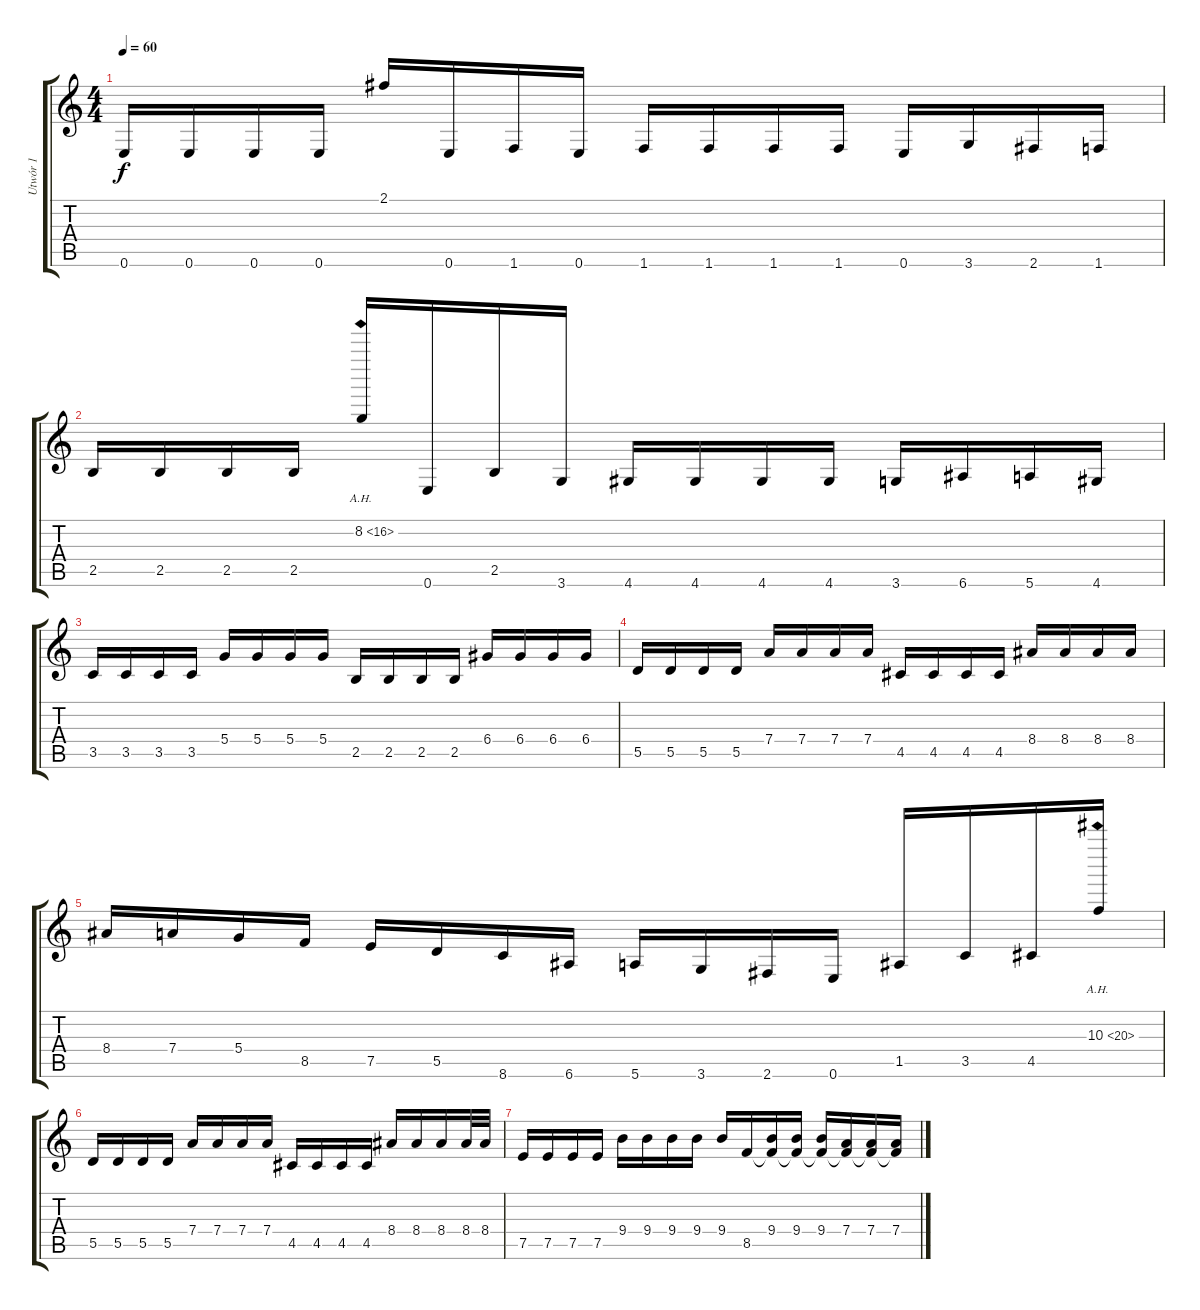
\track ("Utwór 1" "Utwór 1") {instrument distortionguitar}
\staff {score tabs}
\tuning (E4 B3 G3 D3 A2 E2) {hide}
\ts (4 4)
\tempo 60
\clef g2
\ks c
0.6.16{dy f instrument distortionguitar} 0.6.16 0.6.16 0.6.16 2.1.16 0.6.16 1.6.16 0.6.16 1.6.16 1.6.16 1.6.16 1.6.16 0.6.16 3.6.16 2.6.16 1.6.16 |
2.5.16 2.5.16 2.5.16 2.5.16 8.2{ah 8}.16 0.6.16 2.5.16 3.6.16 4.6.16 4.6.16 4.6.16 4.6.16 3.6.16 6.6.16 5.6.16 4.6.16 |
3.5.16 3.5.16 3.5.16 3.5.16 5.4.16 5.4.16 5.4.16 5.4.16 2.5.16 2.5.16 2.5.16 2.5.16 6.4.16 6.4.16 6.4.16 6.4.16 |
5.5.16 5.5.16 5.5.16 5.5.16 7.4.16 7.4.16 7.4.16 7.4.16 4.5.16 4.5.16 4.5.16 4.5.16 8.4.16 8.4.16 8.4.16 8.4.16 |
8.4.16 7.4.16 5.4.16 8.5.16 7.5.16 5.5.16 8.6.16 6.6.16 5.6.16 3.6.16 2.6.16 0.6.16 1.5.16 3.5.16 4.5.16 10.3{ah 10}.16 |
5.5.16 5.5.16 5.5.16 5.5.16 7.4.16 7.4.16 7.4.16 7.4.16 4.5.16 4.5.16 4.5.16 4.5.16 8.4.16 8.4.16 8.4.16 8.4.32 8.4.32 |
7.5.16 7.5.16 7.5.16 7.5.16 9.4.16 9.4.16 9.4.16 9.4.16 9.4.16 8.5.16 (9.4 8.5{t}).16 (9.4 8.5{t}).16 (9.4 8.5{t}).16 (7.4 8.5{t}).16 (7.4 8.5{t}).16 (7.4 8.5{t}).16
